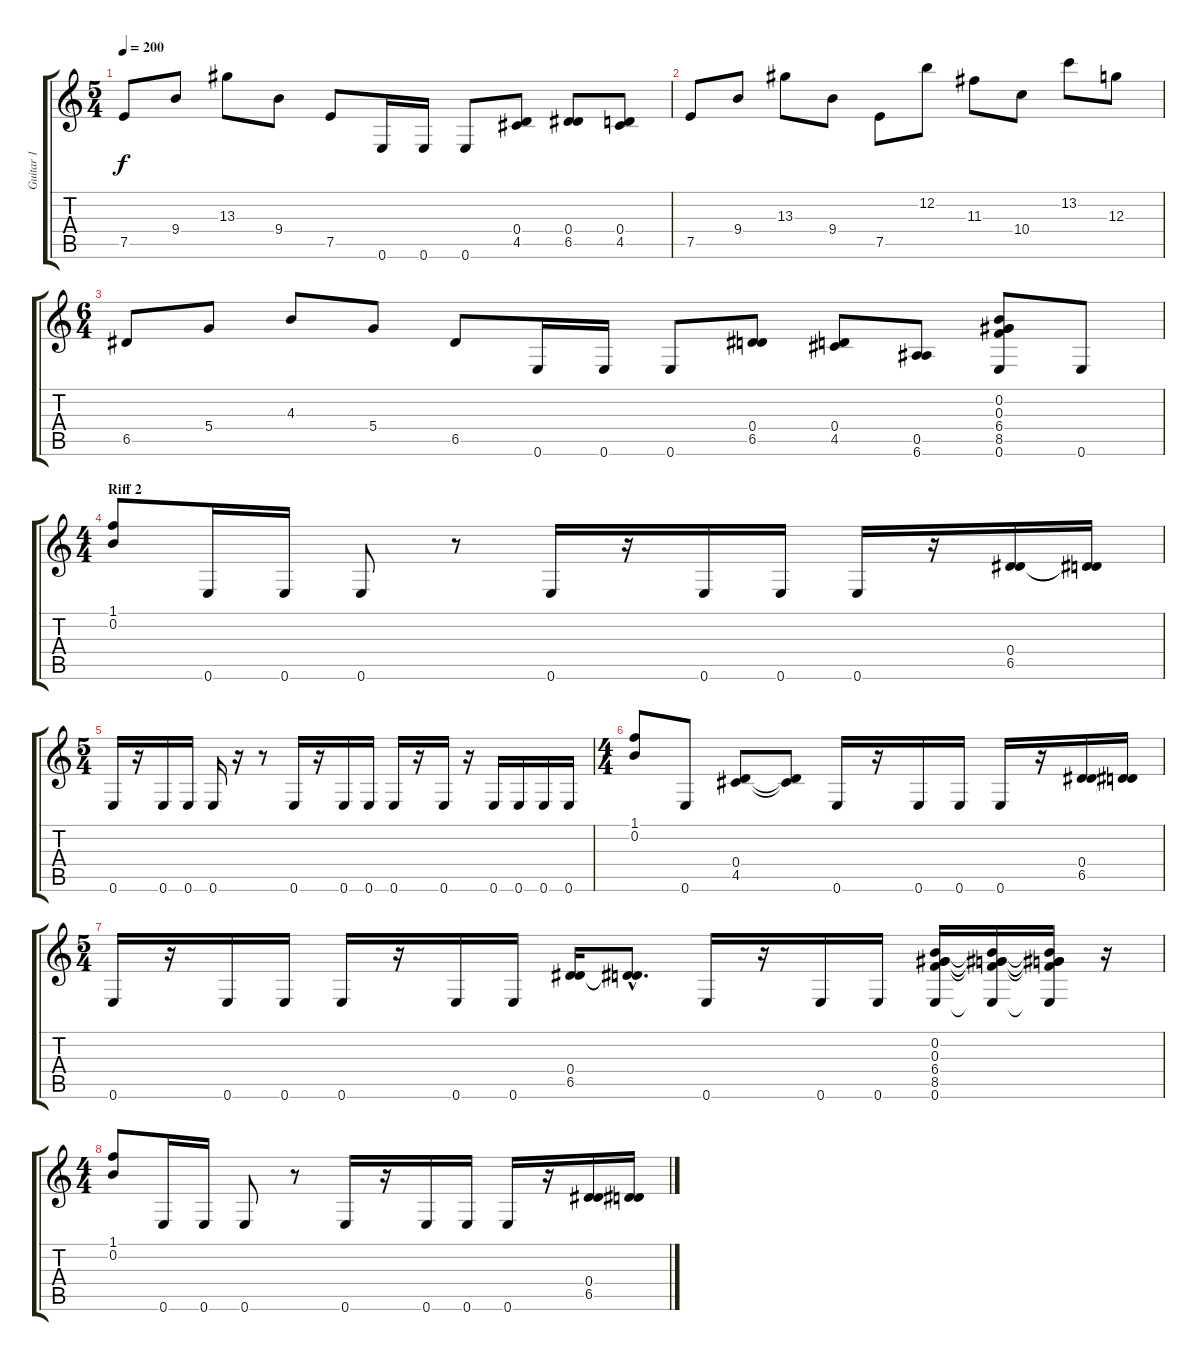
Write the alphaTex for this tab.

\track ("Guitar 1" "Guitar 1") {instrument distortionguitar}
\staff {score tabs}
\tuning (E4 B3 G3 D3 A2 E2) {hide}
\ts (5 4)
\tempo 200
\clef g2
\ks c
7.5.8{dy f} 9.4.8 13.3.8 9.4.8 7.5.8 0.6.16 0.6.16 0.6.8 (0.4 4.5).8 (0.4 6.5).8 (0.4 4.5).8 |
7.5.8 9.4.8 13.3.8 9.4.8 7.5.8 12.2.8 11.3.8 10.4.8 13.2.8 12.3.8 |
\ts (6 4)
6.5.8 5.4.8 4.3.8 5.4.8 6.5.8 0.6.16 0.6.16 0.6.8 (0.4 6.5).8 (0.4 4.5).8 (0.5 6.6).8 (0.2 0.3 6.4 8.5 0.6).8 0.6.8 |
\ts (4 4)
\section ("" "Riff 2")
(1.1 0.2).8 0.6.16 0.6.16 0.6.8 r.8 0.6.16 r.16 0.6.16 0.6.16 0.6.16 r.16 (0.4 6.5).16 (0.4{t} 6.5{t}).16 |
\ts (5 4)
0.6.16 r.16 0.6.16 0.6.16 0.6.16 r.16 r.8 0.6.16 r.16 0.6.16 0.6.16 0.6.16 r.16 0.6.16 r.16 0.6.16 0.6.16 0.6.16 0.6.16 |
\ts (4 4)
(1.1 0.2).8 0.6.8 (0.4 4.5).8 (0.4{t} 4.5{t}).8 0.6.16 r.16 0.6.16 0.6.16 0.6.16 r.16 (0.4 6.5).16 (0.4{t} 6.5{t}).16 |
\ts (5 4)
0.6.16 r.16 0.6.16 0.6.16 0.6.16 r.16 0.6.16 0.6.16 (0.4 6.5).16 (0.4{hac t} 6.5{hac t}).8{d} 0.6.16 r.16 0.6.16 0.6.16 (0.2 0.3 6.4 8.5 0.6).16 (0.2{t} 0.3{t} 6.4{t} 8.5{t} 0.6{t}).16 (0.2{t} 0.3{t} 6.4{t} 8.5{t} 0.6{t}).16 r.16 |
\ts (4 4)
(1.1 0.2).8 0.6.16 0.6.16 0.6.8 r.8 0.6.16 r.16 0.6.16 0.6.16 0.6.16 r.16 (0.4 6.5).16 (0.4{t} 6.5{t}).16
